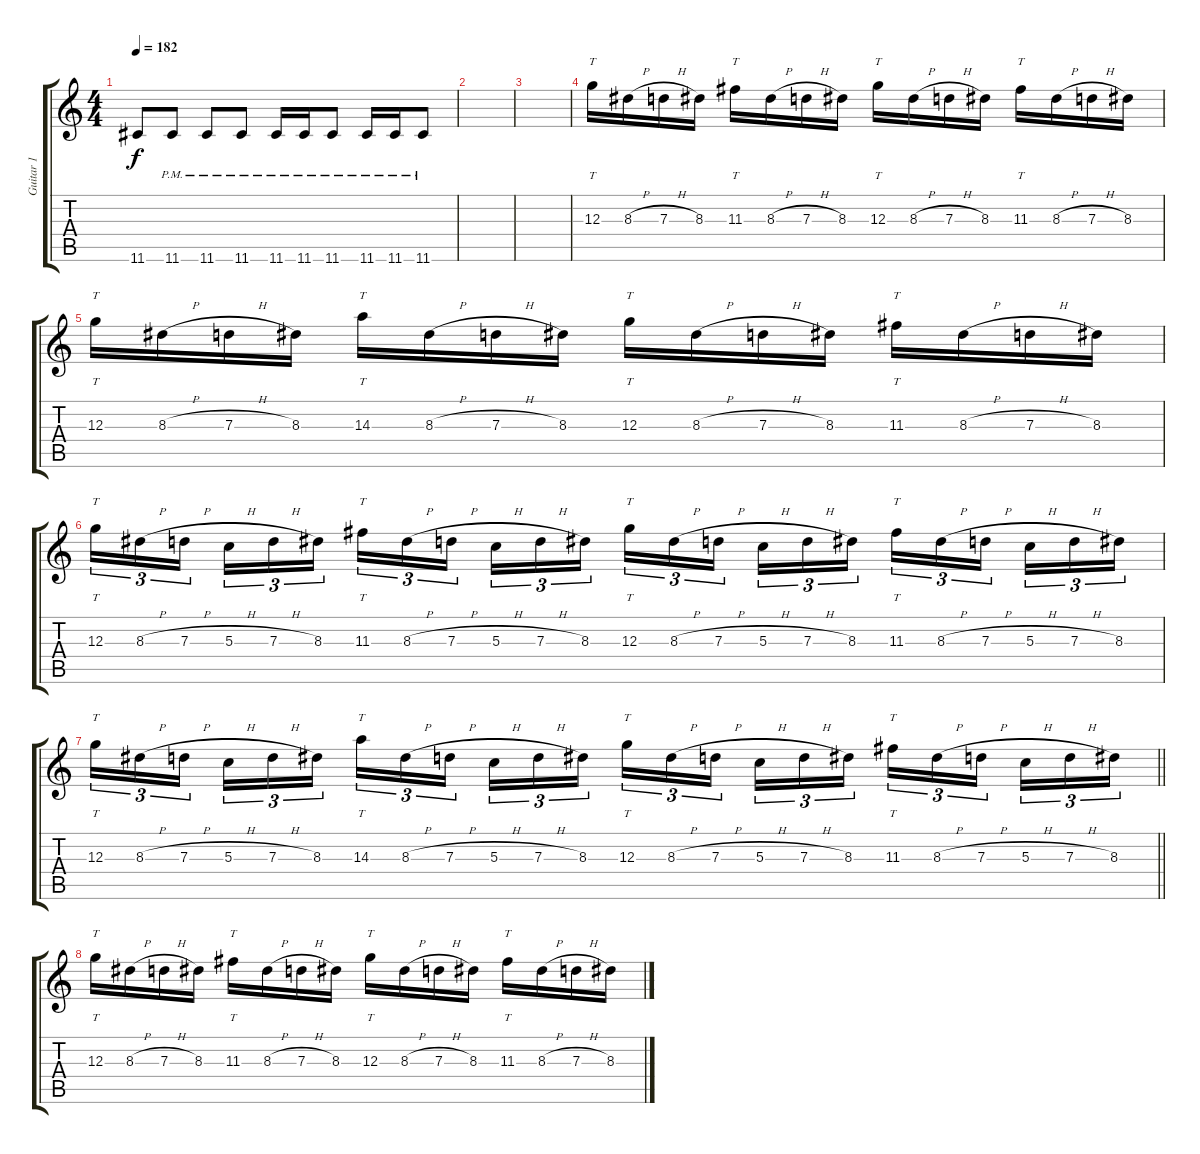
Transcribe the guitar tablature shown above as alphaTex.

\track ("Guitar 1" "Guitar 1") {instrument distortionguitar}
\staff {score tabs}
\tuning (E4 B3 G3 D3 A2 D2) {hide}
\ts (4 4)
\tempo 182
\clef g2
\ks c
11.6{t}.8{dy f} 11.6{pm}.8 11.6{pm}.8 11.6{pm}.8 11.6{pm}.16 11.6{pm}.16 11.6{pm}.8 11.6{pm}.16 11.6{pm}.16 11.6{pm}.8 |
|
|
12.3.16{tt} 8.3{h}.16 7.3{h}.16 8.3.16 11.3.16{tt} 8.3{h}.16 7.3{h}.16 8.3.16 12.3.16{tt} 8.3{h}.16 7.3{h}.16 8.3.16 11.3.16{tt} 8.3{h}.16 7.3{h}.16 8.3.16 |
12.3.16{tt} 8.3{h}.16 7.3{h}.16 8.3.16 14.3.16{tt} 8.3{h}.16 7.3{h}.16 8.3.16 12.3.16{tt} 8.3{h}.16 7.3{h}.16 8.3.16 11.3.16{tt} 8.3{h}.16 7.3{h}.16 8.3.16 |
12.3.16{tt tu (3 2)} 8.3{h}.16{tu (3 2)} 7.3{h}.16{tu (3 2) beam splitsecondary} 5.3{h}.16{tu (3 2)} 7.3{h}.16{tu (3 2)} 8.3.16{tu (3 2)} 11.3.16{tt tu (3 2)} 8.3{h}.16{tu (3 2)} 7.3{h}.16{tu (3 2) beam splitsecondary} 5.3{h}.16{tu (3 2)} 7.3{h}.16{tu (3 2)} 8.3.16{tu (3 2)} 12.3.16{tt tu (3 2)} 8.3{h}.16{tu (3 2)} 7.3{h}.16{tu (3 2) beam splitsecondary} 5.3{h}.16{tu (3 2)} 7.3{h}.16{tu (3 2)} 8.3.16{tu (3 2)} 11.3.16{tt tu (3 2)} 8.3{h}.16{tu (3 2)} 7.3{h}.16{tu (3 2) beam splitsecondary} 5.3{h}.16{tu (3 2)} 7.3{h}.16{tu (3 2)} 8.3.16{tu (3 2)} |
\barLineRight lightlight
12.3.16{tt tu (3 2)} 8.3{h}.16{tu (3 2)} 7.3{h}.16{tu (3 2) beam splitsecondary} 5.3{h}.16{tu (3 2)} 7.3{h}.16{tu (3 2)} 8.3.16{tu (3 2)} 14.3.16{tt tu (3 2)} 8.3{h}.16{tu (3 2)} 7.3{h}.16{tu (3 2) beam splitsecondary} 5.3{h}.16{tu (3 2)} 7.3{h}.16{tu (3 2)} 8.3.16{tu (3 2)} 12.3.16{tt tu (3 2)} 8.3{h}.16{tu (3 2)} 7.3{h}.16{tu (3 2) beam splitsecondary} 5.3{h}.16{tu (3 2)} 7.3{h}.16{tu (3 2)} 8.3.16{tu (3 2)} 11.3.16{tt tu (3 2)} 8.3{h}.16{tu (3 2)} 7.3{h}.16{tu (3 2) beam splitsecondary} 5.3{h}.16{tu (3 2)} 7.3{h}.16{tu (3 2)} 8.3.16{tu (3 2)} |
12.3.16{tt} 8.3{h}.16 7.3{h}.16 8.3.16 11.3.16{tt} 8.3{h}.16 7.3{h}.16 8.3.16 12.3.16{tt} 8.3{h}.16 7.3{h}.16 8.3.16 11.3.16{tt} 8.3{h}.16 7.3{h}.16 8.3.16
